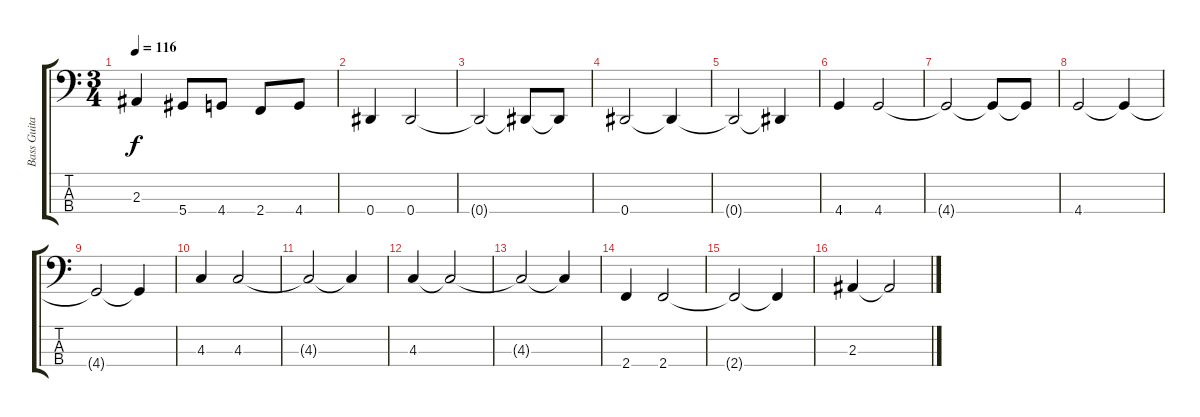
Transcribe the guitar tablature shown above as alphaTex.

\track ("Bass Guitar" "Bass Guita") {instrument electricbasspick}
\staff {score tabs}
\tuning (Gb2 Db2 Ab1 Eb1) {hide}
\ts (3 4)
\tempo 116
\clef f4
\ks c
2.3{t}.4{dy f} 5.4.8 4.4.8 2.4.8 4.4.8 |
0.4.4 0.4.2 |
0.4{t}.2 0.4{t}.8 0.4{t}.8 |
0.4.2 0.4{t}.4 |
0.4{t}.2 0.4{t}.4 |
4.4.4 4.4.2 |
4.4{t}.2 4.4{t}.8 4.4{t}.8 |
4.4.2 4.4{t}.4 |
4.4{t}.2 4.4{t}.4 |
4.3.4 4.3.2 |
4.3{t}.2 4.3{t}.4 |
4.3.4 4.3{t}.2 |
4.3{t}.2 4.3{t}.4 |
2.4.4 2.4.2 |
2.4{t}.2 2.4{t}.4 |
2.3.4 2.3{t}.2
